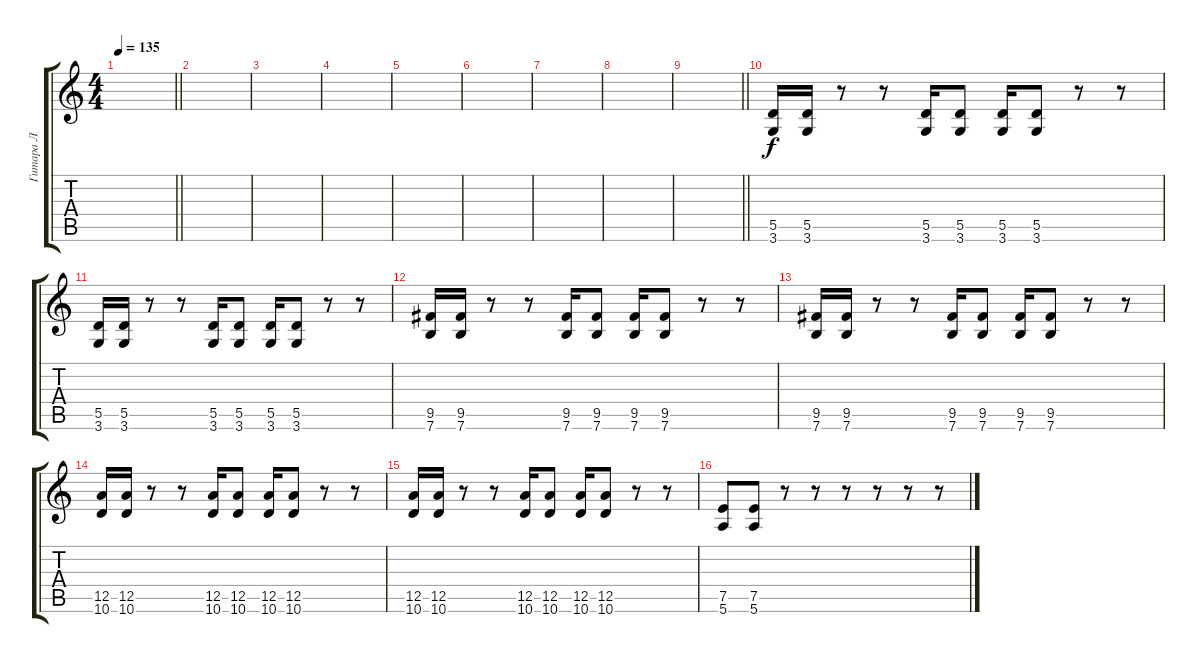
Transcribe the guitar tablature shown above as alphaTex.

\track ("Гитара Л" "Гитара Л") {instrument overdrivenguitar}
\staff {score tabs}
\tuning (E4 B3 G3 D3 A2 E2) {hide}
\ts (4 4)
\tempo 135
\clef g2
\barLineRight lightlight
\ks c
|
\section ("" " ")
|
|
|
|
|
|
|
\barLineRight lightlight
|
\section ("" " ")
(5.5 3.6).16{volume 10} (5.5 3.6).16 r.8 r.8 (5.5 3.6).16 (5.5 3.6).8 (5.5 3.6).16 (5.5 3.6).8 r.8 r.8 |
(5.5 3.6).16 (5.5 3.6).16 r.8 r.8 (5.5 3.6).16 (5.5 3.6).8 (5.5 3.6).16 (5.5 3.6).8 r.8 r.8 |
(9.5 7.6).16 (9.5 7.6).16 r.8 r.8 (9.5 7.6).16 (9.5 7.6).8 (9.5 7.6).16 (9.5 7.6).8 r.8 r.8 |
(9.5 7.6).16 (9.5 7.6).16 r.8 r.8 (9.5 7.6).16 (9.5 7.6).8 (9.5 7.6).16 (9.5 7.6).8 r.8 r.8 |
(12.5 10.6).16 (12.5 10.6).16 r.8 r.8 (12.5 10.6).16 (12.5 10.6).8 (12.5 10.6).16 (12.5 10.6).8 r.8 r.8 |
(12.5 10.6).16 (12.5 10.6).16 r.8 r.8 (12.5 10.6).16 (12.5 10.6).8 (12.5 10.6).16 (12.5 10.6).8 r.8 r.8 |
(7.5 5.6).8 (7.5 5.6).8 r.8 r.8 r.8 r.8 r.8 r.8
